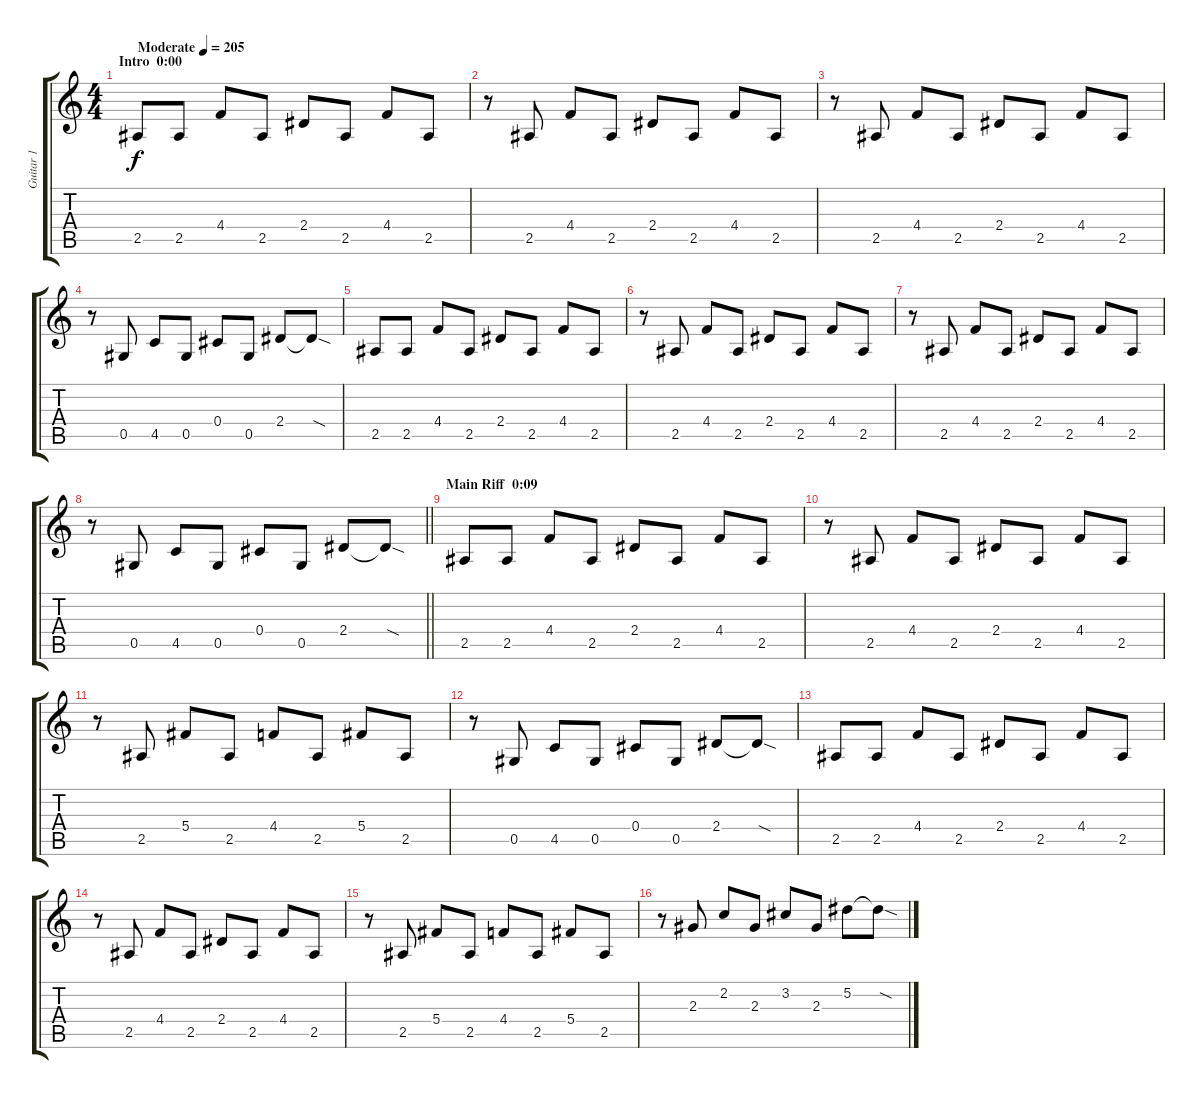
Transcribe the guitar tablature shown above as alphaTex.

\track ("Guitar 1" "Guitar 1") {instrument distortionguitar}
\staff {score tabs}
\tuning (Eb4 Bb3 Gb3 Db3 Ab2 Db2) {hide}
\ts (4 4)
\section ("" "Intro  0:00")
\tempo (205 "Moderate")
\clef g2
\ks c
2.5.8{dy f balance 16 instrument distortionguitar} 2.5.8 4.4.8 2.5.8 2.4.8 2.5.8 4.4.8 2.5.8 |
r.8 2.5.8 4.4.8 2.5.8 2.4.8 2.5.8 4.4.8 2.5.8 |
r.8 2.5.8 4.4.8 2.5.8 2.4.8 2.5.8 4.4.8 2.5.8 |
r.8 0.5.8 4.5.8 0.5.8 0.4.8 0.5.8 2.4.8 2.4{sod t}.8 |
2.5.8 2.5.8 4.4.8 2.5.8 2.4.8 2.5.8 4.4.8 2.5.8 |
r.8 2.5.8 4.4.8 2.5.8 2.4.8 2.5.8 4.4.8 2.5.8 |
r.8 2.5.8 4.4.8 2.5.8 2.4.8 2.5.8 4.4.8 2.5.8 |
\barLineRight lightlight
r.8 0.5.8 4.5.8 0.5.8 0.4.8 0.5.8 2.4.8 2.4{sod t}.8 |
\section ("" "Main Riff  0:09")
2.5.8{balance 8} 2.5.8 4.4.8 2.5.8 2.4.8 2.5.8 4.4.8 2.5.8 |
r.8 2.5.8 4.4.8 2.5.8 2.4.8 2.5.8 4.4.8 2.5.8 |
r.8 2.5.8 5.4.8 2.5.8 4.4.8 2.5.8 5.4.8 2.5.8 |
r.8 0.5.8 4.5.8 0.5.8 0.4.8 0.5.8 2.4.8 2.4{sod t}.8 |
2.5.8 2.5.8 4.4.8 2.5.8 2.4.8 2.5.8 4.4.8 2.5.8 |
r.8 2.5.8 4.4.8 2.5.8 2.4.8 2.5.8 4.4.8 2.5.8 |
r.8 2.5.8 5.4.8 2.5.8 4.4.8 2.5.8 5.4.8 2.5.8 |
r.8 2.3.8 2.2.8 2.3.8 3.2.8 2.3.8 5.2.8 5.2{sod t}.8
